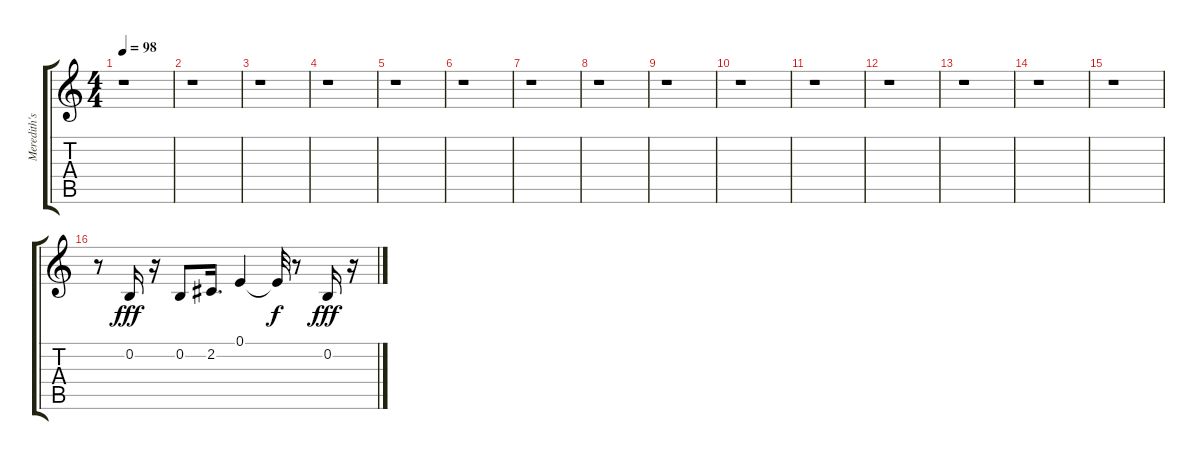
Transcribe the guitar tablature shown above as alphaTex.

\track ("Meredith's Vocals" "Meredith's") {instrument baritonesax}
\staff {score tabs}
\tuning (E4 B3 G3 D3 A2 E2) {hide}
\ts (4 4)
\tempo 98
\clef g2
\ks c
r.1{dy f} |
r.1 |
r.1 |
r.1 |
r.1 |
r.1 |
r.1 |
r.1 |
r.1 |
r.1 |
r.1 |
r.1 |
r.1 |
r.1 |
r.1 |
r.8 0.2.16{dy fff} r.16 0.2.8 2.2.16{d} 0.1.4 0.1{t}.32{dy f} r.8 0.2.16{dy fff} r.16
